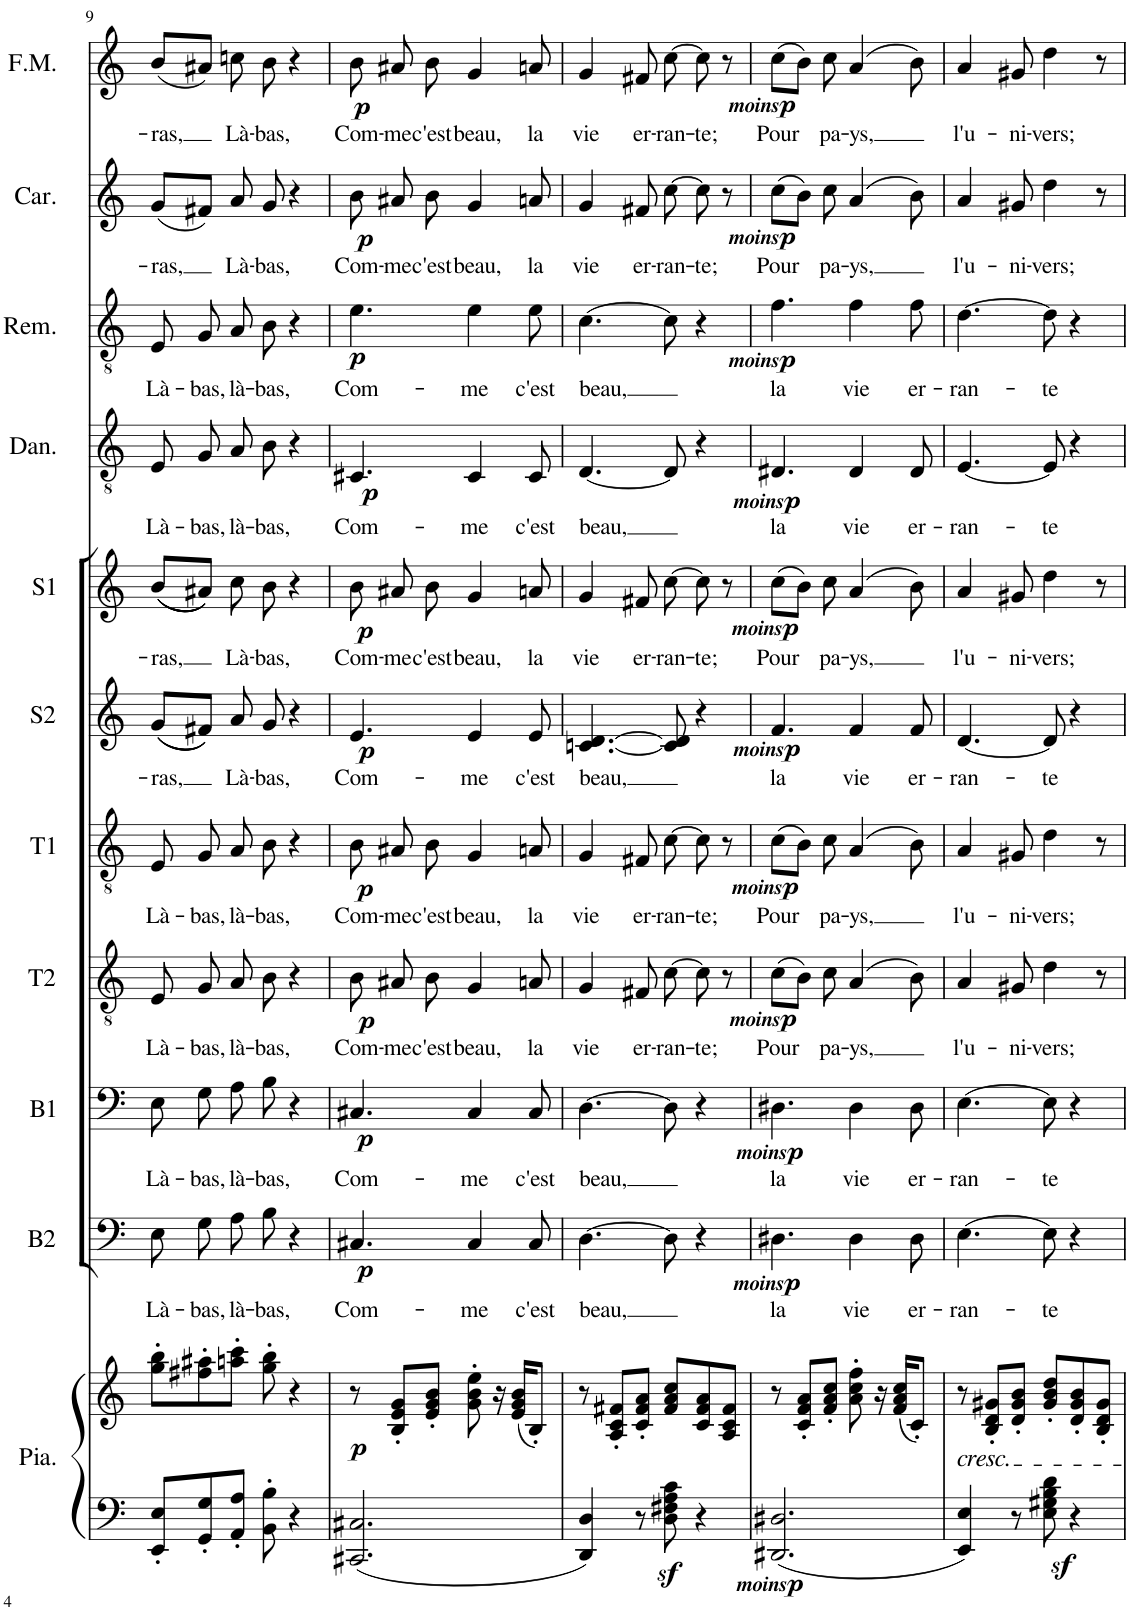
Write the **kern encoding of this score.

**kern	**kern	**dynam	**kern	**text	**dynam	**kern	**text	**dynam	**kern	**text	**dynam	**kern	**text	**dynam	**kern	**text	**dynam	**kern	**text	**dynam	**kern	**text	**dynam	**kern	**text	**dynam	**kern	**text	**dynam	**kern	**text	**dynam
*part11	*part11	*part11	*part10	*part10	*part10	*part9	*part9	*part9	*part8	*part8	*part8	*part7	*part7	*part7	*part6	*part6	*part6	*part5	*part5	*part5	*part4	*part4	*part4	*part3	*part3	*part3	*part2	*part2	*part2	*part1	*part1	*part1
*staff12	*staff11	*staff11/12	*staff10	*staff10	*staff10	*staff9	*staff9	*staff9	*staff8	*staff8	*staff8	*staff7	*staff7	*staff7	*staff6	*staff6	*staff6	*staff5	*staff5	*staff5	*staff4	*staff4	*staff4	*staff3	*staff3	*staff3	*staff2	*staff2	*staff2	*staff1	*staff1	*staff1
*I"Piano	*	*	*I"Basse 2	*	*	*I"Basse 1	*	*	*I"Ténor 2	*	*	*I"Ténor 1	*	*	*I"Soprano 2	*	*	*I"Soprano 1	*	*	*I"Dancairo	*	*	*I"Remendado	*	*	*I"Carmen	*	*	*I"Frasq/Merc	*	*
*I'Pia.	*	*	*I'B2	*	*	*I'B1	*	*	*I'T2	*	*	*I'T1	*	*	*I'S2	*	*	*I'S1	*	*	*I'Dan.	*	*	*I'Rem.	*	*	*I'Car.	*	*	*I'F.M.	*	*
!!LO:PB:g=z
*clefF4	*clefG2	*	*clefF4	*	*	*clefF4	*	*	*clefGv2	*	*	*clefGv2	*	*	*clefG2	*	*	*clefG2	*	*	*clefGv2	*	*	*clefGv2	*	*	*clefG2	*	*	*clefG2	*	*
*k[]	*k[]	*	*k[]	*	*	*k[]	*	*	*k[]	*	*	*k[]	*	*	*k[]	*	*	*k[]	*	*	*k[]	*	*	*k[]	*	*	*k[]	*	*	*k[]	*	*
*M6/8	*M6/8	*	*M6/8	*	*	*M6/8	*	*	*M6/8	*	*	*M6/8	*	*	*M6/8	*	*	*M6/8	*	*	*M6/8	*	*	*M6/8	*	*	*M6/8	*	*	*M6/8	*	*
=9	=9	=9	=9	=9	=9	=9	=9	=9	=9	=9	=9	=9	=9	=9	=9	=9	=9	=9	=9	=9	=9	=9	=9	=9	=9	=9	=9	=9	=9	=9	=9	=9
!	!	!	!	!LO:LY:b	!	!	!LO:LY:b	!	!	!LO:LY:b	!	!	!LO:LY:b	!	!	!LO:LY:b	!	!	!LO:LY:b	!	!	!LO:LY:b	!	!	!LO:LY:b	!	!	!LO:LY:b	!	!	!LO:LY:b	!
8EE/' 8E/'L	8gg\' 8bb\'L	.	8E\L	Là-	.	8E\L	Là-	.	8E/	Là-	.	8E/	Là-	.	(((8g/L	-ras,	.	((((8b/L	-ras,	.	8E/L	Là-	.	8E/L	Là-	.	(8g/L	-ras,	.	(8b/L	-ras,	.
!	!	!	!	!LO:LY:b	!	!	!LO:LY:b	!	!	!LO:LY:b	!	!	!LO:LY:b	!	!	!	!	!	!	!	!	!LO:LY:b	!	!	!LO:LY:b	!	!	!	!	!	!	!
8GG/' 8G/'	8ff#X\' 8aa#X\'	.	8G\	-bas,	.	8G\	-bas,	.	8G/	-bas,	.	8G/	-bas,	.	8f#X/J)))	.	.	8a#X/J))))	.	.	8G/	-bas,	.	8G/	-bas,	.	8f#X/J)	.	.	8a#X/J)	.	.
!	!	!	!	!LO:LY:b	!	!	!LO:LY:b	!	!	!LO:LY:b	!	!	!LO:LY:b	!	!	!LO:LY:b	!	!	!LO:LY:b	!	!	!LO:LY:b	!	!	!LO:LY:b	!	!	!LO:LY:b	!	!	!LO:LY:b	!
8AA/' 8A/'J	8aan\' 8ccc\'J	.	8A\J	là-	.	8A\J	là-	.	8A/	là-	.	8A/	là-	.	8a/	Là-	.	8cc\	Là-	.	8A/J	là-	.	8A/J	là-	.	8a/	Là-	.	8ccn\	Là-	.
!	!	!	!	!LO:LY:b	!	!	!LO:LY:b	!	!	!LO:LY:b	!	!	!LO:LY:b	!	!	!LO:LY:b	!	!	!LO:LY:b	!	!	!LO:LY:b	!	!	!LO:LY:b	!	!	!LO:LY:b	!	!	!LO:LY:b	!
8BB\' 8B\'	8gg\' 8bb\'	.	8B\	-bas,	.	8B\	-bas,	.	8B\	-bas,	.	8B\	-bas,	.	8g/	-bas,	.	8b\	-bas,	.	8B\	-bas,	.	8B\	-bas,	.	8g/	-bas,	.	8b\	-bas,	.
4r	4r	.	4r	.	.	4r	.	.	4r	.	.	4r	.	.	4r	.	.	4r	.	.	4r	.	.	4r	.	.	4r	.	.	4r	.	.
=10	=10	=10	=10	=10	=10	=10	=10	=10	=10	=10	=10	=10	=10	=10	=10	=10	=10	=10	=10	=10	=10	=10	=10	=10	=10	=10	=10	=10	=10	=10	=10	=10
!	!	!LO:DY:b	!	!LO:LY:b	!LO:DY:b	!	!LO:LY:b	!LO:DY:b	!	!LO:LY:b	!LO:DY:b	!	!LO:LY:b	!LO:DY:b	!	!LO:LY:b	!LO:DY:b	!	!LO:LY:b	!LO:DY:b	!	!LO:LY:b	!LO:DY:b	!	!LO:LY:b	!LO:DY:b	!	!LO:LY:b	!LO:DY:b	!	!LO:LY:b	!LO:DY:b
2.CC#X/ 2.C#X/	8r	p	4.C#X/	Com-	p	4.C#X/	Com-	p	8B\	Com-	p	8B\	Com-	p	4.e/	Com-	p	8b\	Com-	p	4.C#X/	Com-	p	4.e\	Com-	p	8b\	Com-	p	8b\	Com-	p
!	!	!	!	!	!	!	!	!	!	!LO:LY:b	!	!	!LO:LY:b	!	!	!	!	!	!LO:LY:b	!	!	!	!	!	!	!	!	!LO:LY:b	!	!	!LO:LY:b	!
.	8B/' 8e/' 8g/'L	.	.	.	.	.	.	.	8A#X/	-me	.	8A#X/	-me	.	.	.	.	8a#X/	-me	.	.	.	.	.	.	.	8a#X/	-me	.	8a#X/	-me	.
!	!	!	!	!	!	!	!	!	!	!LO:LY:b	!	!	!LO:LY:b	!	!	!	!	!	!LO:LY:b	!	!	!	!	!	!	!	!	!LO:LY:b	!	!	!LO:LY:b	!
.	8e/' 8g/' 8b/'J	.	.	.	.	.	.	.	8B\	c'est	.	8B\	c'est	.	.	.	.	8b\	c'est	.	.	.	.	.	.	.	8b\	c'est	.	8b\	c'est	.
!	!	!	!	!LO:LY:b	!	!	!LO:LY:b	!	!	!LO:LY:b	!	!	!LO:LY:b	!	!	!LO:LY:b	!	!	!LO:LY:b	!	!	!LO:LY:b	!	!	!LO:LY:b	!	!	!LO:LY:b	!	!	!LO:LY:b	!
.	8g\' 8b\' 8ee\'	.	4C#/	-me	.	4C#/	-me	.	4G/	beau,	.	4G/	beau,	.	4e/	-me	.	4g/	beau,	.	4C#/	-me	.	4e\	-me	.	4g/	beau,	.	4g/	beau,	.
.	16r	.	.	.	.	.	.	.	.	.	.	.	.	.	.	.	.	.	.	.	.	.	.	.	.	.	.	.	.	.	.	.
.	(16e/ 16g/ 16b/KL	.	.	.	.	.	.	.	.	.	.	.	.	.	.	.	.	.	.	.	.	.	.	.	.	.	.	.	.	.	.	.
!	!	!	!	!LO:LY:b	!	!	!LO:LY:b	!	!	!LO:LY:b	!	!	!LO:LY:b	!	!	!LO:LY:b	!	!	!LO:LY:b	!	!	!LO:LY:b	!	!	!LO:LY:b	!	!	!LO:LY:b	!	!	!LO:LY:b	!
.	8B'/J)	.	8C#/	c'est	.	8C#/	c'est	.	8An/	la	.	8An/	la	.	8e/	c'est	.	8an/	la	.	8C#/	c'est	.	8e\	c'est	.	8an/	la	.	8an/	la	.
=11	=11	=11	=11	=11	=11	=11	=11	=11	=11	=11	=11	=11	=11	=11	=11	=11	=11	=11	=11	=11	=11	=11	=11	=11	=11	=11	=11	=11	=11	=11	=11	=11
!	!	!	!	!LO:LY:b	!	!	!LO:LY:b	!	!	!LO:LY:b	!	!	!LO:LY:b	!	!	!LO:LY:b	!	!	!LO:LY:b	!	!	!LO:LY:b	!	!	!LO:LY:b	!	!	!LO:LY:b	!	!	!LO:LY:b	!
4DD/ 4D/	8r	.	[4.D\	beau,	.	[4.D\	beau,	.	4G/	vie	.	4G/	vie	.	[4.cn/ [4.d/	beau,	.	4g/	vie	.	[4.D/	beau,	.	[4.c\	beau,	.	4g/	vie	.	4g/	vie	.
.	8A/' 8c/' 8f#X/'L	.	.	.	.	.	.	.	.	.	.	.	.	.	.	.	.	.	.	.	.	.	.	.	.	.	.	.	.	.	.	.
!	!	!	!	!	!	!	!	!	!	!LO:LY:b	!	!	!LO:LY:b	!	!	!	!	!	!LO:LY:b	!	!	!	!	!	!	!	!	!LO:LY:b	!	!	!LO:LY:b	!
8r	8c/' 8f#/' 8a/'J	.	.	.	.	.	.	.	8F#X/	er-	.	8F#X/	er-	.	.	.	.	8f#X/	er-	.	.	.	.	.	.	.	8f#X/	er-	.	8f#X/	er-	.
!	!	!	!	!	!	!	!	!	!	!LO:LY:b	!	!	!LO:LY:b	!	!	!	!	!	!LO:LY:b	!	!	!	!	!	!	!	!	!LO:LY:b	!	!	!LO:LY:b	!
8D\z< 8F#X\z< 8A\z< 8c\z<	8f#/ 8a/ 8cc/L	.	8D\]	.	.	8D\]	.	.	[8c\	-ran-	.	[8c\	-ran-	.	8c/] 8d/]	.	.	[8cc\	-ran-	.	8D/]	.	.	8c\]	.	.	[8cc\	-ran-	.	[8cc\	-ran-	.
!	!	!	!	!	!	!	!	!	!	!LO:LY:b	!	!	!LO:LY:b	!	!	!	!	!	!LO:LY:b	!	!	!	!	!	!	!	!	!LO:LY:b	!	!	!LO:LY:b	!
4r	8c/ 8f#/ 8a/	.	4r	.	.	4r	.	.	8c\]	-te;	.	8c\]	-te;	.	4r	.	.	8cc\]	-te;	.	4r	.	.	4r	.	.	8cc\]	-te;	.	8cc\]	-te;	.
.	8A/ 8c/ 8f#/J	.	.	.	.	.	.	.	8r	.	.	8r	.	.	.	.	.	8r	.	.	.	.	.	.	.	.	8r	.	.	8r	.	.
=12	=12	=12	=12	=12	=12	=12	=12	=12	=12	=12	=12	=12	=12	=12	=12	=12	=12	=12	=12	=12	=12	=12	=12	=12	=12	=12	=12	=12	=12	=12	=12	=12
!	!	!LO:DY:b=2	!	!LO:LY:b	!	!	!LO:LY:b	!	!	!LO:LY:b	!	!	!LO:LY:b	!	!	!LO:LY:b	!	!	!LO:LY:b	!	!	!LO:LY:b	!	!	!LO:LY:b	!	!	!LO:LY:b	!	!	!LO:LY:b	!
!	!	!LO:DY:n=1:b=2	!	!	!LO:DY:b	!	!	!	!	!	!	!	!	!	!	!	!	!	!	!	!	!	!	!	!	!	!	!	!	!	!	!
!	!	!	!	!	!LO:DY:n=1:b	!	!	!LO:DY:b	!	!	!	!	!	!	!	!	!	!	!	!	!	!	!	!	!	!	!	!	!	!	!	!
!	!	!	!	!	!	!	!	!LO:DY:n=1:b	!	!	!	!	!	!LO:DY:b	!	!	!	!	!	!	!	!	!	!	!	!	!	!	!	!	!	!
!	!	!	!	!	!	!	!	!	!	!	!	!	!	!LO:DY:n=1:b	!	!	!LO:DY:b	!	!	!	!	!	!	!	!	!	!	!	!	!	!	!
!	!	!	!	!	!	!	!	!	!	!	!	!	!	!	!	!	!LO:DY:n=1:b	!	!	!LO:DY:b	!	!	!	!	!	!	!	!	!	!	!	!
!	!	!	!	!	!	!	!	!	!	!	!	!	!	!	!	!	!	!	!	!LO:DY:n=1:b	!	!	!LO:DY:b	!	!	!	!	!	!	!	!	!
!	!	!	!	!	!	!	!	!	!	!	!	!	!	!	!	!	!	!	!	!	!	!	!LO:DY:n=1:b	!	!	!LO:DY:b	!	!	!	!	!	!
!	!	!	!	!	!	!	!	!	!	!	!	!	!	!	!	!	!	!	!	!	!	!	!	!	!	!LO:DY:n=1:b	!	!	!LO:DY:b	!	!	!
!	!	!	!	!	!	!	!	!	!	!	!	!	!	!	!	!	!	!	!	!	!	!	!	!	!	!	!	!	!LO:DY:n=1:b	!	!	!LO:DY:b
!	!	!	!	!	!	!	!	!	!	!	!	!	!	!	!	!	!	!	!	!	!	!	!	!	!	!	!	!	!	!	!	!LO:DY:n=1:b
2.DD#X/ 2.D#X/	8r	other-dynamics p	4.D#X\	la	other-dynamics p	4.D#X\	la	other-dynamics p	(8c\L	Pour	.	(8c\L	Pour	other-dynamics p	4.f/	la	other-dynamics p	(8cc\L	Pour	other-dynamics p	4.D#X/	la	other-dynamics p	4.f\	la	other-dynamics p	(8cc\L	Pour	other-dynamics p	(8cc\L	Pour	other-dynamics p
!	!	!	!	!	!	!	!	!	!	!	!LO:DY:b	!	!	!	!	!	!	!	!	!	!	!	!	!	!	!	!	!	!	!	!	!
!	!	!	!	!	!	!	!	!	!	!	!LO:DY:n=1:b	!	!	!	!	!	!	!	!	!	!	!	!	!	!	!	!	!	!	!	!	!
.	8c/' 8f/' 8a/'L	.	.	.	.	.	.	.	8B\J)	.	other-dynamics p	8B\J)	.	.	.	.	.	8b\J)	.	.	.	.	.	.	.	.	8b\J)	.	.	8b\J)	.	.
!	!	!	!	!	!	!	!	!	!	!LO:LY:b	!	!	!LO:LY:b	!	!	!	!	!	!LO:LY:b	!	!	!	!	!	!	!	!	!LO:LY:b	!	!	!LO:LY:b	!
.	8f/' 8a/' 8cc/'J	.	.	.	.	.	.	.	8c\	pa-	.	8c\	pa-	.	.	.	.	8cc\	pa-	.	.	.	.	.	.	.	8cc\	pa-	.	8cc\	pa-	.
!	!	!	!	!LO:LY:b	!	!	!LO:LY:b	!	!	!LO:LY:b	!	!	!LO:LY:b	!	!	!LO:LY:b	!	!	!LO:LY:b	!	!	!LO:LY:b	!	!	!LO:LY:b	!	!	!LO:LY:b	!	!	!LO:LY:b	!
.	8a\' 8cc\' 8ff\'	.	4D#\	vie	.	4D#\	vie	.	(4A/	-ys,	.	(4A/	-ys,	.	4f/	vie	.	(4a/	-ys,	.	4D#/	vie	.	4f\	vie	.	(4a/	-ys,	.	(4a/	-ys,	.
.	16r	.	.	.	.	.	.	.	.	.	.	.	.	.	.	.	.	.	.	.	.	.	.	.	.	.	.	.	.	.	.	.
.	(16f/ 16a/ 16cc/KL	.	.	.	.	.	.	.	.	.	.	.	.	.	.	.	.	.	.	.	.	.	.	.	.	.	.	.	.	.	.	.
!	!	!	!	!LO:LY:b	!	!	!LO:LY:b	!	!	!	!	!	!	!	!	!LO:LY:b	!	!	!	!	!	!LO:LY:b	!	!	!LO:LY:b	!	!	!	!	!	!	!
.	8c'/J)	.	8D#\	er-	.	8D#\	er-	.	8B\)	.	.	8B\)	.	.	8f/	er-	.	8b\)	.	.	8D#/	er-	.	8f\	er-	.	8b\)	.	.	8b\)	.	.
=13	=13	=13	=13	=13	=13	=13	=13	=13	=13	=13	=13	=13	=13	=13	=13	=13	=13	=13	=13	=13	=13	=13	=13	=13	=13	=13	=13	=13	=13	=13	=13	=13
!	!LO:TX:b:i:t=cresc.	!	!	!	!	!	!	!	!	!	!	!	!	!	!	!	!	!	!	!	!	!	!	!	!	!	!	!	!	!	!	!
!	!	!	!	!LO:LY:b	!	!	!LO:LY:b	!	!	!LO:LY:b	!	!	!LO:LY:b	!	!	!LO:LY:b	!	!	!LO:LY:b	!	!	!LO:LY:b	!	!	!LO:LY:b	!	!	!LO:LY:b	!	!	!LO:LY:b	!
4EE/ 4E/	8r	.	[4.E\	-ran-	.	[4.E\	-ran-	.	4A/	l'u-	.	4A/	l'u-	.	[4.d/	-ran-	.	4a/	l'u-	.	[4.E/	-ran-	.	[4.d\	-ran-	.	4a/	l'u-	.	4a/	l'u-	.
.	8B/' 8d/' 8g#X/'L	.	.	.	.	.	.	.	.	.	.	.	.	.	.	.	.	.	.	.	.	.	.	.	.	.	.	.	.	.	.	.
!	!	!	!	!	!	!	!	!	!	!LO:LY:b	!	!	!LO:LY:b	!	!	!	!	!	!LO:LY:b	!	!	!	!	!	!	!	!	!LO:LY:b	!	!	!LO:LY:b	!
8r	8d/' 8g#/' 8b/'J	.	.	.	.	.	.	.	8G#X/	-ni-	.	8G#X/	-ni-	.	.	.	.	8g#X/	-ni-	.	.	.	.	.	.	.	8g#X/	-ni-	.	8g#X/	-ni-	.
!	!	!	!	!LO:LY:b	!	!	!LO:LY:b	!	!	!LO:LY:b	!	!	!LO:LY:b	!	!	!LO:LY:b	!	!	!LO:LY:b	!	!	!LO:LY:b	!	!	!LO:LY:b	!	!	!LO:LY:b	!	!	!LO:LY:b	!
8E\z< 8G#X\z< 8B\z< 8d\z<	8g#/' 8b/' 8dd/'L	.	8E\]	-te	.	8E\]	-te	.	4d\	-vers;	.	4d\	-vers;	.	8d/]	-te	.	4dd\	-vers;	.	8E/]	-te	.	8d\]	-te	.	4dd\	-vers;	.	4dd\	-vers;	.
4r	8d/' 8g#/' 8b/'	.	4r	.	.	4r	.	.	.	.	.	.	.	.	4r	.	.	.	.	.	4r	.	.	4r	.	.	.	.	.	.	.	.
.	8B/' 8d/' 8g#/'J	.	.	.	.	.	.	.	8r	.	.	8r	.	.	.	.	.	8r	.	.	.	.	.	.	.	.	8r	.	.	8r	.	.
=	=	=	=	=	=	=	=	=	=	=	=	=	=	=	=	=	=	=	=	=	=	=	=	=	=	=	=	=	=	=	=	=
*-	*-	*-	*-	*-	*-	*-	*-	*-	*-	*-	*-	*-	*-	*-	*-	*-	*-	*-	*-	*-	*-	*-	*-	*-	*-	*-	*-	*-	*-	*-	*-	*-
